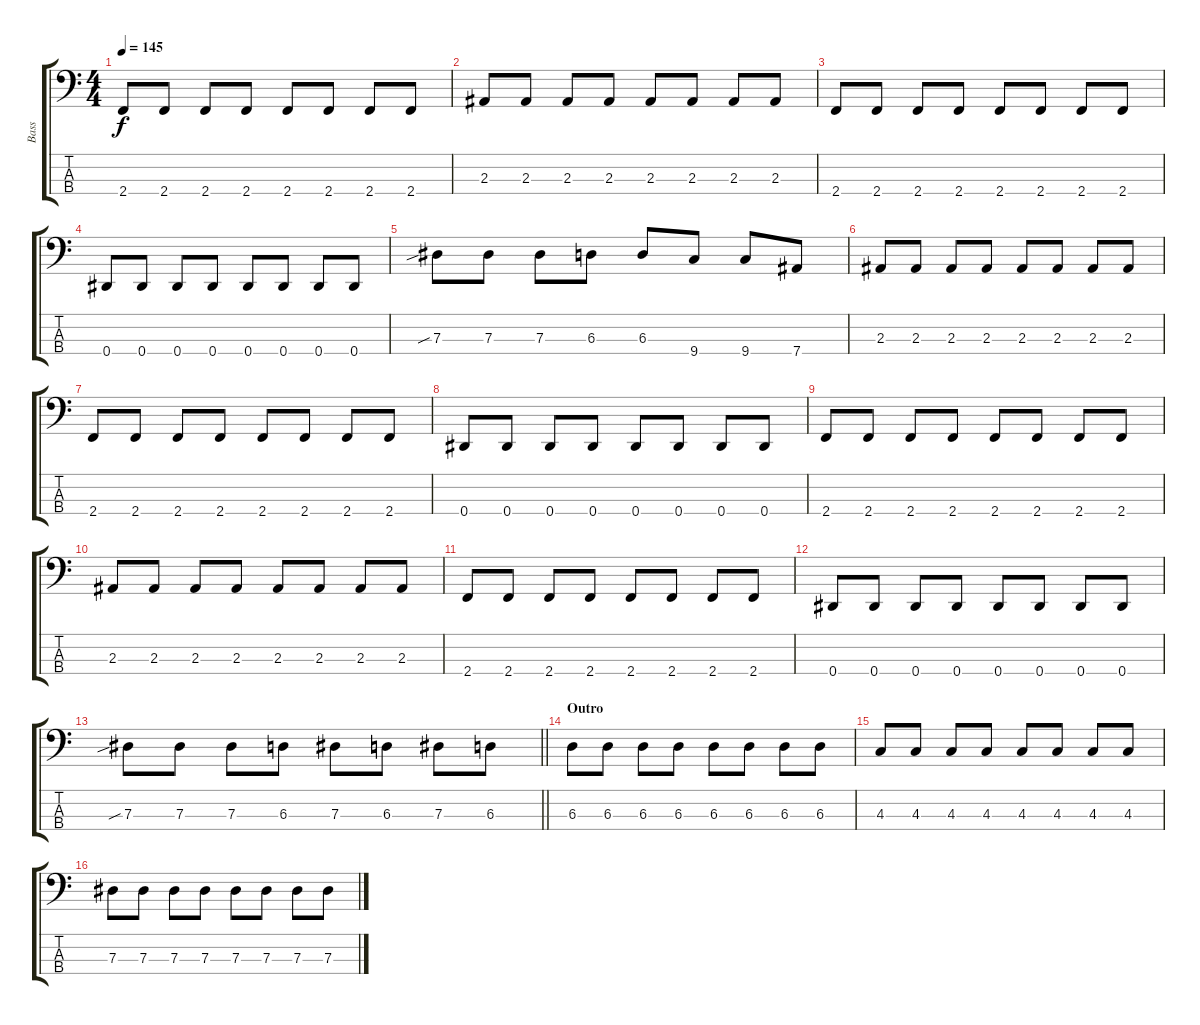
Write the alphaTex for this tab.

\track ("Bass" "Bass") {instrument electricbasspick}
\staff {score tabs}
\tuning (Gb2 Db2 Ab1 Eb1) {hide}
\ts (4 4)
\tempo 145
\clef f4
\ks c
2.4.8{dy f} 2.4.8 2.4.8 2.4.8 2.4.8 2.4.8 2.4.8 2.4.8 |
2.3.8 2.3.8 2.3.8 2.3.8 2.3.8 2.3.8 2.3.8 2.3.8 |
2.4.8 2.4.8 2.4.8 2.4.8 2.4.8 2.4.8 2.4.8 2.4.8 |
0.4.8 0.4.8 0.4.8 0.4.8 0.4.8 0.4.8 0.4.8 0.4.8 |
7.3{sib}.8 7.3.8 7.3.8 6.3.8 6.3.8 9.4.8 9.4.8 7.4.8 |
2.3.8 2.3.8 2.3.8 2.3.8 2.3.8 2.3.8 2.3.8 2.3.8 |
2.4.8 2.4.8 2.4.8 2.4.8 2.4.8 2.4.8 2.4.8 2.4.8 |
0.4.8 0.4.8 0.4.8 0.4.8 0.4.8 0.4.8 0.4.8 0.4.8 |
2.4.8 2.4.8 2.4.8 2.4.8 2.4.8 2.4.8 2.4.8 2.4.8 |
2.3.8 2.3.8 2.3.8 2.3.8 2.3.8 2.3.8 2.3.8 2.3.8 |
2.4.8 2.4.8 2.4.8 2.4.8 2.4.8 2.4.8 2.4.8 2.4.8 |
0.4.8 0.4.8 0.4.8 0.4.8 0.4.8 0.4.8 0.4.8 0.4.8 |
\barLineRight lightlight
7.3{sib}.8 7.3.8 7.3.8 6.3.8 7.3.8 6.3.8 7.3.8 6.3.8 |
\section ("" "Outro")
6.3.8 6.3.8 6.3.8 6.3.8 6.3.8 6.3.8 6.3.8 6.3.8 |
4.3.8 4.3.8 4.3.8 4.3.8 4.3.8 4.3.8 4.3.8 4.3.8 |
7.3.8 7.3.8 7.3.8 7.3.8 7.3.8 7.3.8 7.3.8 7.3.8
